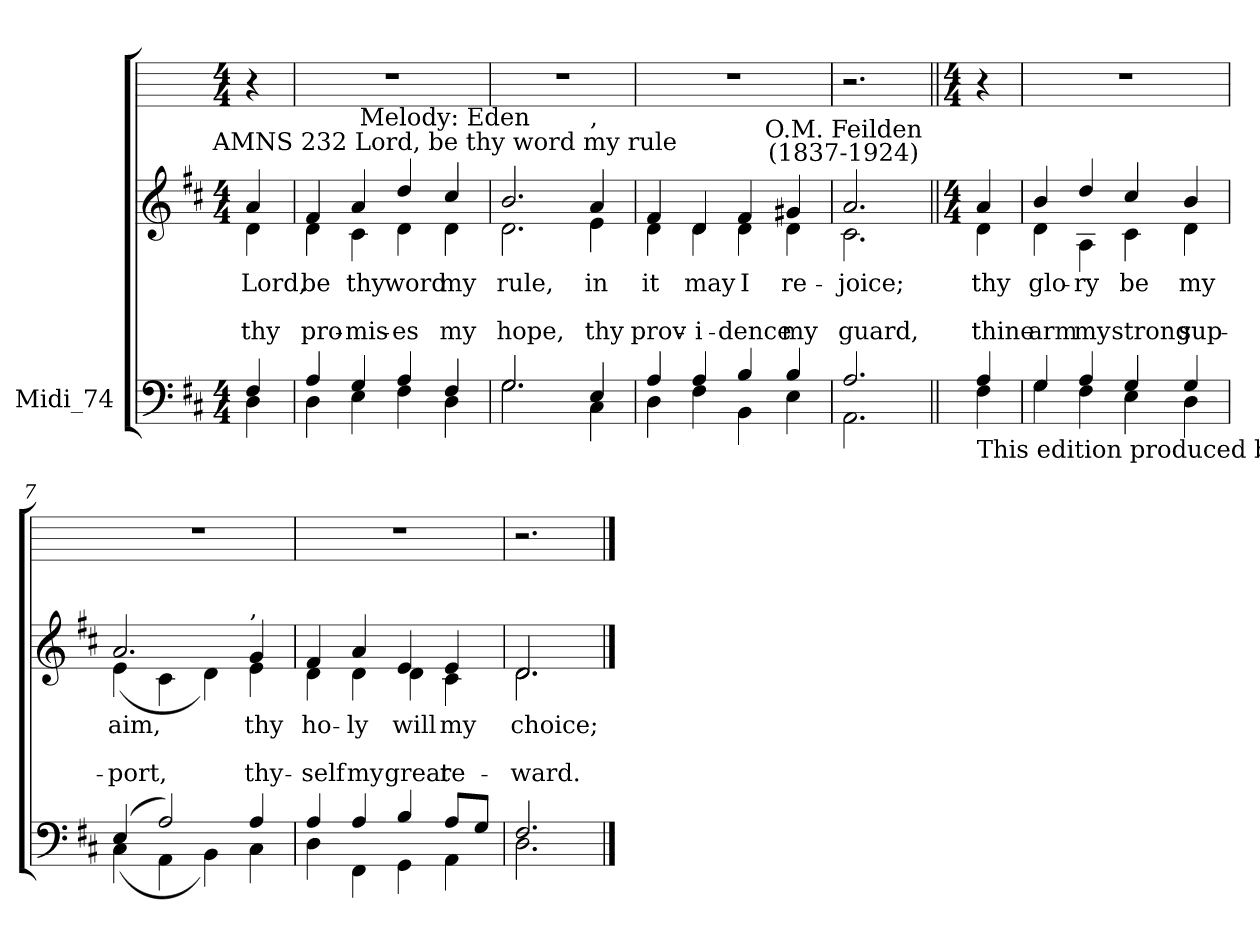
**kern	**kern	**text	**text	**text	**kern
*part3	*part2	*part2	*part2	*part2	*part1
*staff3	*staff2	*staff2	*staff2	*staff2	*staff1
*I"Midi_74	*	*	*	*	*
*clefF4	*clefG2	*	*	*	*
*k[f#c#]	*k[f#c#]	*	*	*	*
*D:	*D:	*	*	*	*
*M4/4	*M4/4	*	*	*	*M4/4
=	=	=	=	=	=
*^	*	*	*	*	*
!	!	!LO:TX:a:cj:t=Christopher Wordsworth\n(1807-1885)	!	!	!	!
!	!	!	!LO:LY:b	!	!LO:LY:b	!
*	*	*^	*	*	*	*
4F#/	4D\	4a/	4d\	Lord,	.	thy	4r
=1	=1	=1	=1	=1	=1	=1	=1
!	!	!	!	!LO:LY:b	!	!LO:LY:b	!
4A/	4D\	4f#/	4d\	be	.	pro-	1r
!	!	!	!	!LO:LY:b	!	!LO:LY:b	!
4G/	4E\	4a/	4c#\	-thy	.	mis-	.
!	!	!	!	!LO:LY:b	!	!LO:LY:b	!
4A/	4F#\	4dd/	4d\	-word	.	es	.
!	!	!LO:TX:a:cj:t=AMNS 232 Lord, be thy word my rule	!	!	!	!	!
!	!	!LO:TX:a:cj:t=Melody&colon; Eden	!	!	!	!	!
!	!	!	!	!LO:LY:b	!	!LO:LY:b	!
4F#/	4D\	4cc#/	4d\	my	.	my	.
=2	=2	=2	=2	=2	=2	=2	=2
!	!	!	!	!LO:LY:b	!	!LO:LY:b	!
2.G/	2.G\	2.b/	2.d\	rule,	.	hope,	1r
!	!	!LO:TX:a:t=,	!	!	!	!	!
!	!	!	!	!LO:LY:b	!	!LO:LY:b	!
4E/	4C#\	4a/	4e\	in	.	thy	.
=3	=3	=3	=3	=3	=3	=3	=3
!	!	!	!	!LO:LY:b	!	!LO:LY:b	!
4A/	4D\	4f#/	4d\	it	.	prov-	1r
!	!	!	!	!LO:LY:b	!	!LO:LY:b	!
4A/	4F#\	4d/	4d\	-may	.	i-	.
!	!	!	!	!LO:LY:b	!	!LO:LY:b	!
4B/	4BB\	4f#/	4d\	-I	.	dence	.
!	!	!	!	!LO:LY:b	!	!LO:LY:b	!
4B/	4E\	4g#X/	4d\	re-	.	-my	.
=4	=4	=4	=4	=4	=4	=4	=4
!	!	!LO:TX:a:cj:t=O.M. Feilden\n(1837-1924)	!	!	!	!	!
!	!	!	!	!LO:LY:b	!	!LO:LY:b	!
2.A/	2.AA\	2.a/	2.c#\	joice;	.	guard,	2.r
!!LO:LB:g=z
=5||	=5||	=5||	=5||	=5||	=5||	=5||	=5||
*	*	*M4/4	*	*	*	*	*M4/4
!LO:TX:b:t=This edition produced by Andrew Sims, 2020	!	!	!	!	!	!	!
!	!	!	!	!LO:LY:b	!	!LO:LY:b	!
4A/	4F#\	4a/	4d\	thy	.	thine	4r
=6	=6	=6	=6	=6	=6	=6	=6
!	!	!	!	!LO:LY:b	!	!LO:LY:b	!
4G/	4G\	4b/	4d\	glo-	.	-arm	1r
!	!	!	!	!LO:LY:b	!	!LO:LY:b	!
4A/	4F#\	4dd/	4A\	ry	.	my	.
!	!	!	!	!LO:LY:b	!	!LO:LY:b	!
4G/	4E\	4cc#/	4c#\	be	.	strong	.
!	!	!	!	!LO:LY:b	!	!LO:LY:b	!
4G/	4D\	4b/	4d\	my	.	sup-	.
=7	=7	=7	=7	=7	=7	=7	=7
!	!	!	!	!LO:LY:b	!	!LO:LY:b	!
(>4E/	(<4C#\	2.a/	(<4e\	-aim,	.	port,	1r
2A/)	4AA\	.	4c#\	.	.	.	.
.	4BB\)	.	4d\)	.	.	.	.
!	!	!LO:TX:a:t=,	!	!	!	!	!
!	!	!	!	!LO:LY:b	!	!LO:LY:b	!
4A/	4C#\	4g/	4e\	thy	.	thy-	.
=8	=8	=8	=8	=8	=8	=8	=8
!	!	!	!	!LO:LY:b	!	!LO:LY:b	!
4A/	4D\	4f#/	4d\	-ho-	.	-self	1r
!	!	!	!	!LO:LY:b	!	!LO:LY:b	!
4A/	4FF#\	4a/	4d\	ly	.	my	.
!	!	!	!	!LO:LY:b	!	!LO:LY:b	!
4B/	4GG\	4e/	4d\	will	.	great	.
!	!	!	!	!LO:LY:b	!	!LO:LY:b	!
8A/L	4AA\	4e/	4c#\	my	.	re-	.
8G/J	.	.	.	.	.	.	.
=9	=9	=9	=9	=9	=9	=9	=9
!	!	!	!	!LO:LY:b	!	!LO:LY:b	!
2.F#/	2.D\	2.d/	2.d\	-choice;	.	ward.	2.r
*v	*v	*	*	*	*	*	*
*	*v	*v	*	*	*	*
==	==	==	==	==	==
*-	*-	*-	*-	*-	*-
